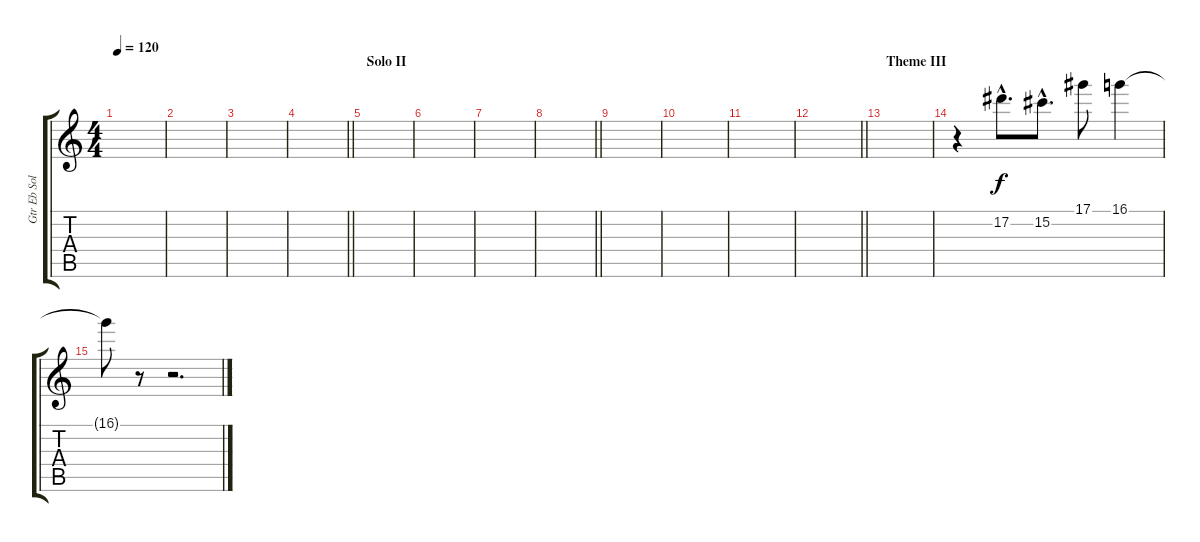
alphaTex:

\track ("Gtr Eb Solo I" "Gtr Eb Sol") {instrument overdrivenguitar}
\staff {score tabs}
\tuning (Eb4 Bb3 Gb3 Db3 Ab2 Eb2) {hide}
\ts (4 4)
\tempo 120
\clef g2
\ks c
|
|
|
\barLineRight lightlight
|
\section ("" "Solo II")
|
|
|
\barLineRight lightlight
|
|
|
|
\barLineRight lightlight
|
\section ("" "Theme III")
|
r.4 17.2{hac}.8{d} 15.2{hac}.8{d} 17.1.8 16.1.4 |
16.1{t}.8 r.8 r.2{d}
